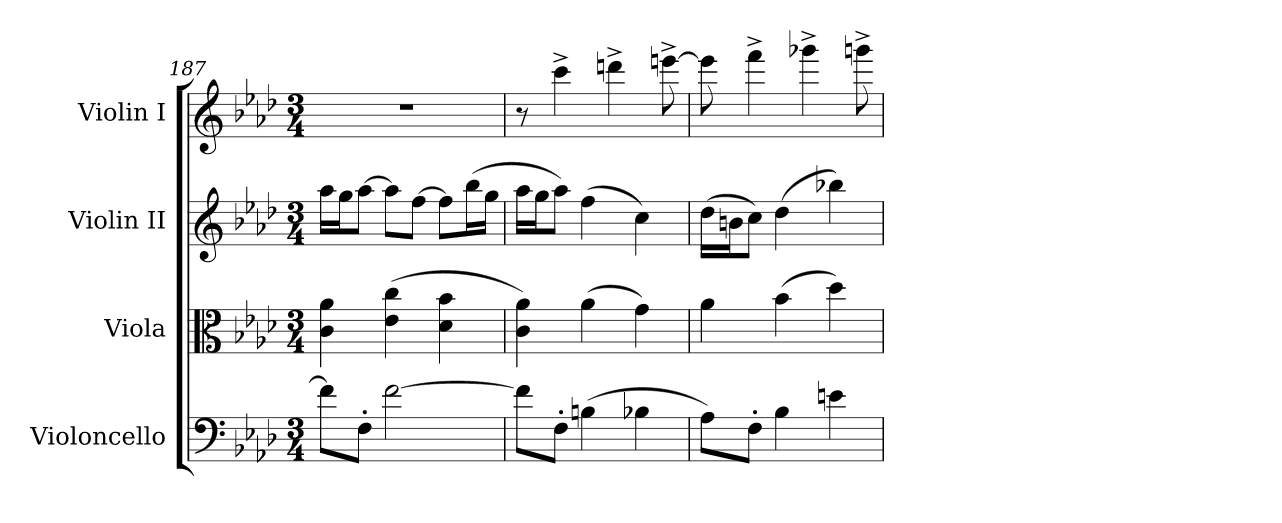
**kern	**kern	**kern	**kern
*part4	*part3	*part2	*part1
*staff4	*staff3	*staff2	*staff1
*I"Violoncello	*I"Viola	*I"Violin II	*I"Violin I
*I'Vc	*I'Vla	*I'Vln	*I'Vln
*clefF4	*clefC3	*clefG2	*clefG2
*k[b-e-a-d-]	*k[b-e-a-d-]	*k[b-e-a-d-]	*k[b-e-a-d-]
*M3/4	*M3/4	*M3/4	*M3/4
=187	=187	=187	=187
8f\L]	4c\ 4a-\	16aa-\LL	2.r
.	.	16gg\J	.
8F'\J	.	[8aa-\J	.
[2f\	(>4e-\ 4cc\	8aa-\L]	.
.	.	[8ff\J	.
.	4d-\ 4b-\	8ff\L]	.
.	.	(>16bb-\L	.
.	.	16gg\JJ	.
=188	=188	=188	=188
8f\L]	4c\ 4a-\)	16aa-\LL	8r
.	.	16gg\J	.
8F'\J	.	8aa-\J)	4ccc^\
(>4Bn\	(>4a-\	(>4ff\	.
.	.	.	4dddn^\
4B-X\	4g\)	4cc\)	.
.	.	.	[8eeen^\
=189	=189	=189	=189
8A-\L)	4a-\	(>16dd-\LL	8eee\]
.	.	16bn\J	.
8F'\J	.	8cc\J)	4fff^\
4B-\	(>4b-\	(>4dd-\	.
.	.	.	4ggg-X^\
4en\	4dd-\)	4bb-X\)	.
.	.	.	8gggn^\
=	=	=	=
*-	*-	*-	*-
